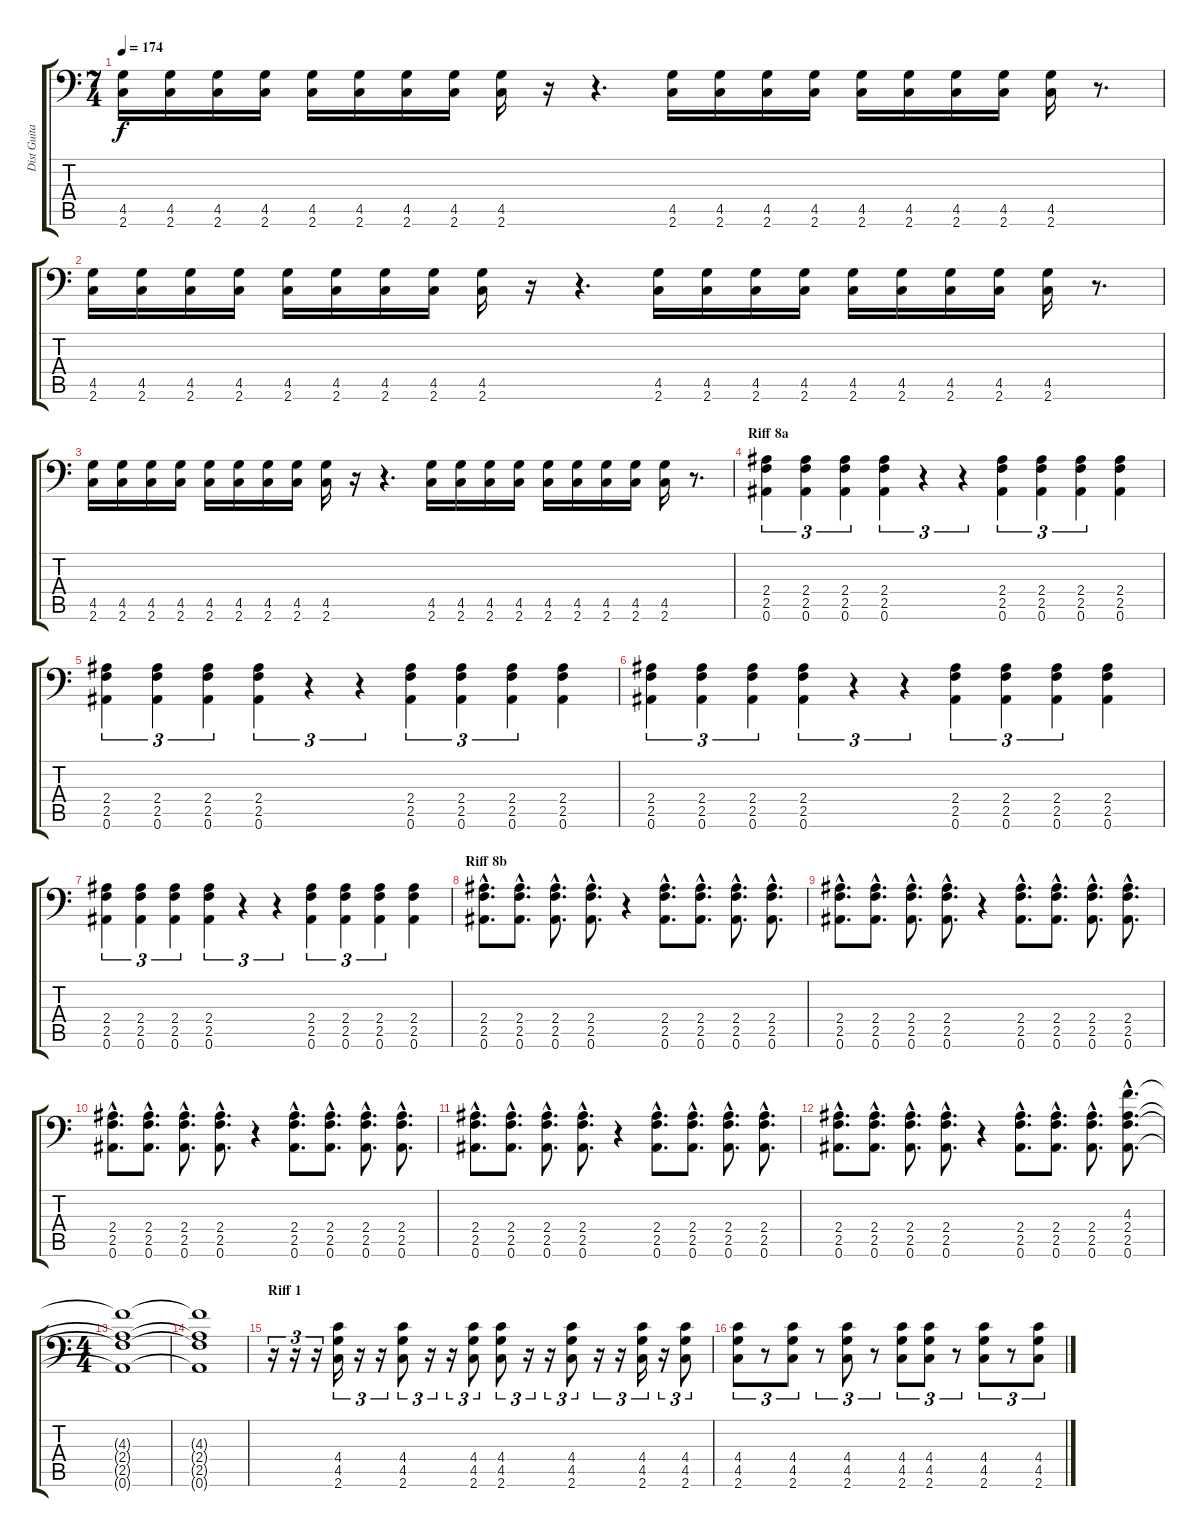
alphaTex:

\track ("Dist Guitar" "Dist Guita") {instrument overdrivenguitar}
\staff {score tabs}
\tuning (Bb3 F3 Db3 Ab2 Eb2 Bb1) {hide}
\ts (7 4)
\tempo 174
\clef f4
\ks c
(4.5 2.6).16{dy f} (4.5 2.6).16 (4.5 2.6).16 (4.5 2.6).16 (4.5 2.6).16 (4.5 2.6).16 (4.5 2.6).16 (4.5 2.6).16 (4.5 2.6).16 r.16 r.4{d} (4.5 2.6).16 (4.5 2.6).16 (4.5 2.6).16 (4.5 2.6).16 (4.5 2.6).16 (4.5 2.6).16 (4.5 2.6).16 (4.5 2.6).16 (4.5 2.6).16 r.8{d} |
(4.5 2.6).16 (4.5 2.6).16 (4.5 2.6).16 (4.5 2.6).16 (4.5 2.6).16 (4.5 2.6).16 (4.5 2.6).16 (4.5 2.6).16 (4.5 2.6).16 r.16 r.4{d} (4.5 2.6).16 (4.5 2.6).16 (4.5 2.6).16 (4.5 2.6).16 (4.5 2.6).16 (4.5 2.6).16 (4.5 2.6).16 (4.5 2.6).16 (4.5 2.6).16 r.8{d} |
(4.5 2.6).16 (4.5 2.6).16 (4.5 2.6).16 (4.5 2.6).16 (4.5 2.6).16 (4.5 2.6).16 (4.5 2.6).16 (4.5 2.6).16 (4.5 2.6).16 r.16 r.4{d} (4.5 2.6).16 (4.5 2.6).16 (4.5 2.6).16 (4.5 2.6).16 (4.5 2.6).16 (4.5 2.6).16 (4.5 2.6).16 (4.5 2.6).16 (4.5 2.6).16 r.8{d} |
\section ("" "Riff 8a")
(2.4 2.5 0.6).4{tu (3 2)} (2.4 2.5 0.6).4{tu (3 2)} (2.4 2.5 0.6).4{tu (3 2)} (2.4 2.5 0.6).4{tu (3 2)} r.4{tu (3 2)} r.4{tu (3 2)} (2.4 2.5 0.6).4{tu (3 2)} (2.4 2.5 0.6).4{tu (3 2)} (2.4 2.5 0.6).4{tu (3 2)} (2.4 2.5 0.6).4 |
(2.4 2.5 0.6).4{tu (3 2)} (2.4 2.5 0.6).4{tu (3 2)} (2.4 2.5 0.6).4{tu (3 2)} (2.4 2.5 0.6).4{tu (3 2)} r.4{tu (3 2)} r.4{tu (3 2)} (2.4 2.5 0.6).4{tu (3 2)} (2.4 2.5 0.6).4{tu (3 2)} (2.4 2.5 0.6).4{tu (3 2)} (2.4 2.5 0.6).4 |
(2.4 2.5 0.6).4{tu (3 2)} (2.4 2.5 0.6).4{tu (3 2)} (2.4 2.5 0.6).4{tu (3 2)} (2.4 2.5 0.6).4{tu (3 2)} r.4{tu (3 2)} r.4{tu (3 2)} (2.4 2.5 0.6).4{tu (3 2)} (2.4 2.5 0.6).4{tu (3 2)} (2.4 2.5 0.6).4{tu (3 2)} (2.4 2.5 0.6).4 |
(2.4 2.5 0.6).4{tu (3 2)} (2.4 2.5 0.6).4{tu (3 2)} (2.4 2.5 0.6).4{tu (3 2)} (2.4 2.5 0.6).4{tu (3 2)} r.4{tu (3 2)} r.4{tu (3 2)} (2.4 2.5 0.6).4{tu (3 2)} (2.4 2.5 0.6).4{tu (3 2)} (2.4 2.5 0.6).4{tu (3 2)} (2.4 2.5 0.6).4 |
\section ("" "Riff 8b")
(2.4{hac} 2.5{hac} 0.6{hac}).8{d} (2.4{hac} 2.5{hac} 0.6{hac}).8{d} (2.4{hac} 2.5{hac} 0.6{hac}).8{d} (2.4{hac} 2.5{hac} 0.6{hac}).8{d} r.4 (2.4{hac} 2.5{hac} 0.6{hac}).8{d} (2.4{hac} 2.5{hac} 0.6{hac}).8{d} (2.4{hac} 2.5{hac} 0.6{hac}).8{d} (2.4{hac} 2.5{hac} 0.6{hac}).8{d} |
(2.4{hac} 2.5{hac} 0.6{hac}).8{d} (2.4{hac} 2.5{hac} 0.6{hac}).8{d} (2.4{hac} 2.5{hac} 0.6{hac}).8{d} (2.4{hac} 2.5{hac} 0.6{hac}).8{d} r.4 (2.4{hac} 2.5{hac} 0.6{hac}).8{d} (2.4{hac} 2.5{hac} 0.6{hac}).8{d} (2.4{hac} 2.5{hac} 0.6{hac}).8{d} (2.4{hac} 2.5{hac} 0.6{hac}).8{d} |
(2.4{hac} 2.5{hac} 0.6{hac}).8{d} (2.4{hac} 2.5{hac} 0.6{hac}).8{d} (2.4{hac} 2.5{hac} 0.6{hac}).8{d} (2.4{hac} 2.5{hac} 0.6{hac}).8{d} r.4 (2.4{hac} 2.5{hac} 0.6{hac}).8{d} (2.4{hac} 2.5{hac} 0.6{hac}).8{d} (2.4{hac} 2.5{hac} 0.6{hac}).8{d} (2.4{hac} 2.5{hac} 0.6{hac}).8{d} |
(2.4{hac} 2.5{hac} 0.6{hac}).8{d} (2.4{hac} 2.5{hac} 0.6{hac}).8{d} (2.4{hac} 2.5{hac} 0.6{hac}).8{d} (2.4{hac} 2.5{hac} 0.6{hac}).8{d} r.4 (2.4{hac} 2.5{hac} 0.6{hac}).8{d} (2.4{hac} 2.5{hac} 0.6{hac}).8{d} (2.4{hac} 2.5{hac} 0.6{hac}).8{d} (2.4{hac} 2.5{hac} 0.6{hac}).8{d} |
(2.4{hac} 2.5{hac} 0.6{hac}).8{d} (2.4{hac} 2.5{hac} 0.6{hac}).8{d} (2.4{hac} 2.5{hac} 0.6{hac}).8{d} (2.4{hac} 2.5{hac} 0.6{hac}).8{d} r.4 (2.4{hac} 2.5{hac} 0.6{hac}).8{d} (2.4{hac} 2.5{hac} 0.6{hac}).8{d} (2.4{hac} 2.5{hac} 0.6{hac}).8{d} (4.3{hac} 2.4{hac} 2.5{hac} 0.6{hac}).8{d} |
\ts (4 4)
(4.3{t} 2.4{t} 2.5{t} 0.6{t}).1 |
(4.3{t} 2.4{t} 2.5{t} 0.6{t}).1 |
\section ("" "Riff 1")
r.16{tu (3 2)} r.16{tu (3 2)} r.16{tu (3 2)} (4.4 4.5 2.6).16{tu (3 2)} r.16{tu (3 2)} r.16{tu (3 2)} (4.4 4.5 2.6).8{tu (3 2)} r.16{tu (3 2)} r.16{tu (3 2)} (4.4 4.5 2.6).8{tu (3 2)} (4.4 4.5 2.6).8{tu (3 2)} r.16{tu (3 2)} r.16{tu (3 2)} (4.4 4.5 2.6).8{tu (3 2)} r.16{tu (3 2)} r.16{tu (3 2)} (4.4 4.5 2.6).16{tu (3 2)} r.16{tu (3 2)} (4.4 4.5 2.6).8{tu (3 2)} |
(4.4 4.5 2.6).8{tu (3 2)} r.8{tu (3 2)} (4.4 4.5 2.6).8{tu (3 2)} r.8{tu (3 2)} (4.4 4.5 2.6).8{tu (3 2)} r.8{tu (3 2)} (4.4 4.5 2.6).8{tu (3 2)} (4.4 4.5 2.6).8{tu (3 2)} r.8{tu (3 2)} (4.4 4.5 2.6).8{tu (3 2)} r.8{tu (3 2)} (4.4 4.5 2.6).8{tu (3 2)}
